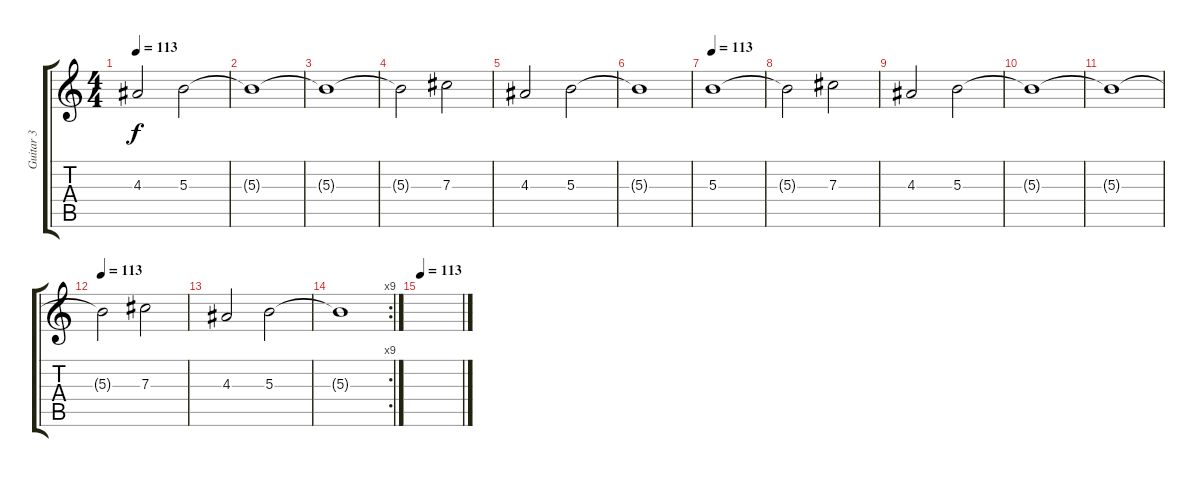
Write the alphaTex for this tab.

\track ("Guitar 3" "Guitar 3") {instrument distortionguitar}
\staff {score tabs}
\tuning (Eb4 Bb3 Gb3 Db3 Ab2 Eb2) {hide}
\ts (4 4)
\tempo 113
\clef g2
\ks c
4.3.2{dy f} 5.3.2 |
5.3{t}.1 |
5.3{t}.1 |
5.3{t}.2 7.3.2 |
4.3.2 5.3.2 |
5.3{t}.1 |
\tempo 113
5.3.1 |
5.3{t}.2 7.3.2 |
4.3.2 5.3.2 |
5.3{t}.1 |
5.3{t}.1 |
\tempo 113
5.3{t}.2 7.3.2 |
4.3.2 5.3.2 |
\rc 9
5.3{t}.1 |
\tempo 113
